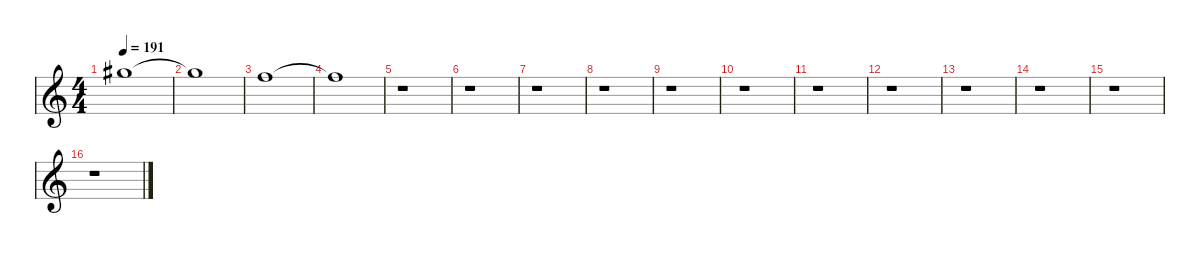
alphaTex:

\defaultSystemsLayout 4
\hideDynamics
\bracketExtendMode nobrackets
\singleTrackTrackNamePolicy hidden
\multiTrackTrackNamePolicy hidden
\firstSystemTrackNameMode fullname
\firstSystemTrackNameOrientation horizontal
\otherSystemsTrackNameOrientation horizontal
\track ("Nanotron" "vln.") {instrument stringensemble1}
\staff {score}
\tuning (E4 B3 G3 D3 A2 E2 B1)
\ts (4 4)
\tempo 191
\clef g2
\ks c
16.1{t acc #}.1{dy f beam Down} |
16.1{t acc #}.1{beam Down} |
13.1.1{beam Down} |
13.1{t}.1{beam Down} |
r.1{beam Down} |
r.1{beam Down} |
r.1{beam Down} |
r.1{beam Down} |
r.1{beam Down} |
r.1{beam Down} |
r.1{beam Down} |
r.1{beam Down} |
r.1{beam Down} |
r.1{beam Down} |
r.1{beam Down} |
r.1{beam Down}
